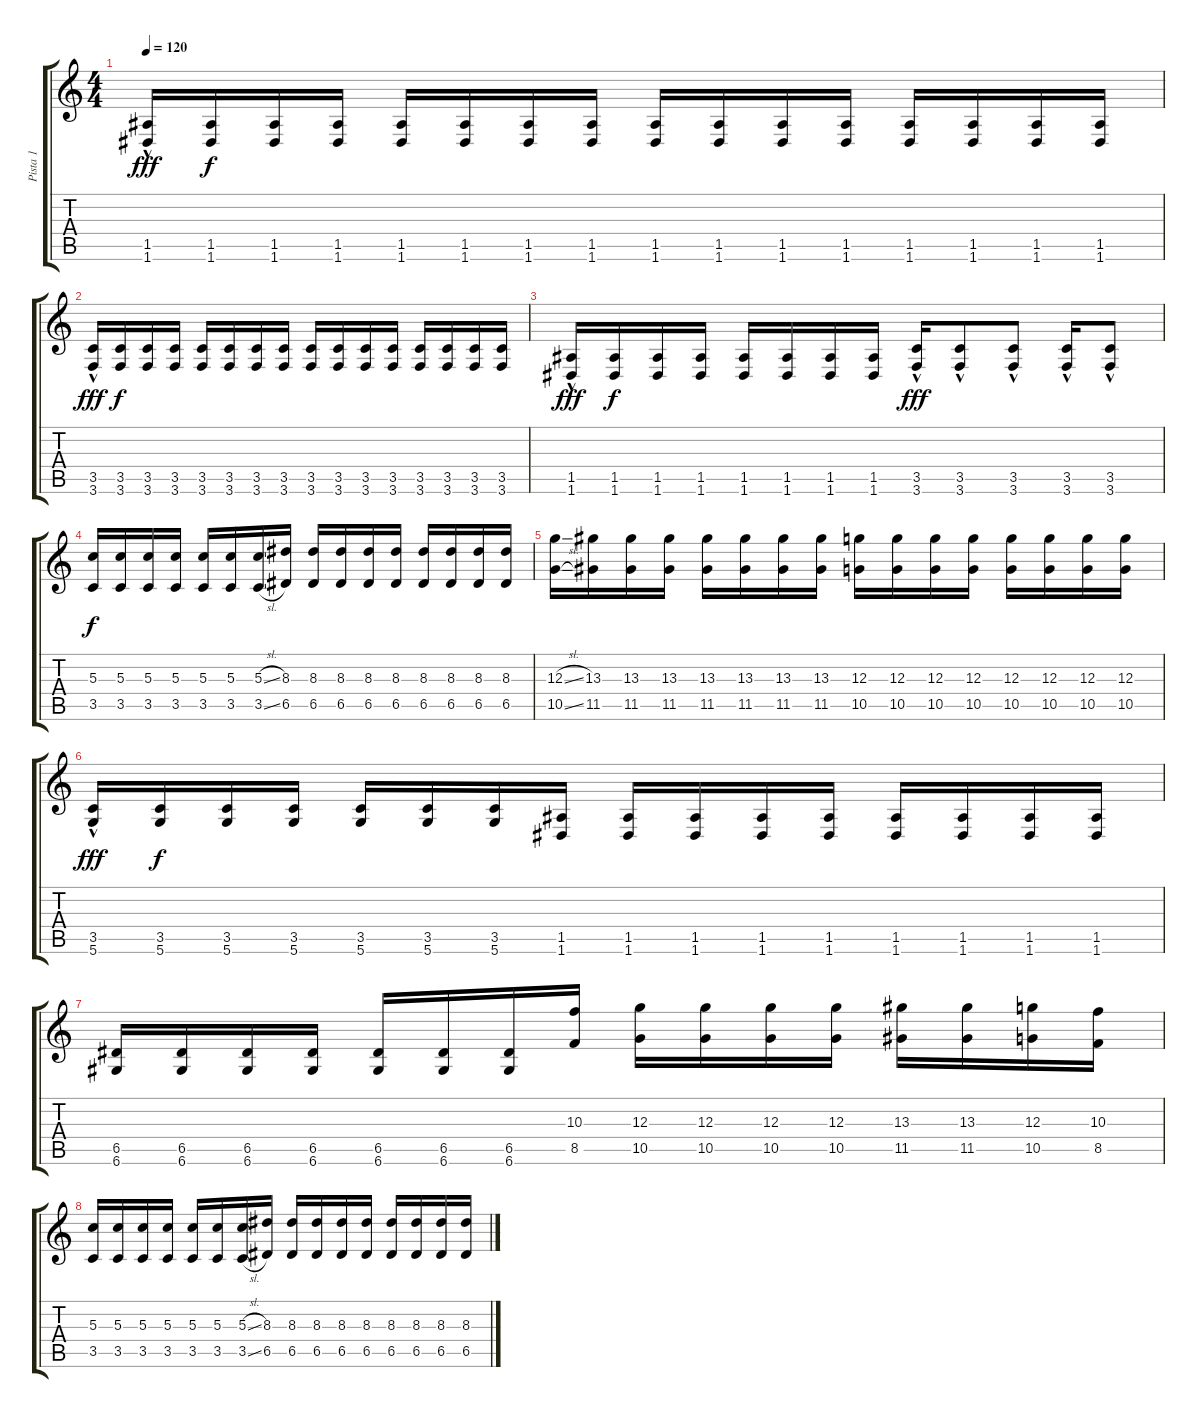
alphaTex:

\track ("Pista 1" "Pista 1") {instrument overdrivenguitar}
\staff {score tabs}
\tuning (E4 B3 G3 D3 A2 D2) {hide}
\ts (4 4)
\tempo 120
\clef g2
\ks c
(1.5{hac} 1.6{hac}).16{dy fff} (1.5 1.6).16{dy f} (1.5 1.6).16 (1.5 1.6).16 (1.5 1.6).16 (1.5 1.6).16 (1.5 1.6).16 (1.5 1.6).16 (1.5 1.6).16 (1.5 1.6).16 (1.5 1.6).16 (1.5 1.6).16 (1.5 1.6).16 (1.5 1.6).16 (1.5 1.6).16 (1.5 1.6).16 |
(3.5{hac} 3.6{hac}).16{dy fff} (3.5 3.6).16{dy f} (3.5 3.6).16 (3.5 3.6).16 (3.5 3.6).16 (3.5 3.6).16 (3.5 3.6).16 (3.5 3.6).16 (3.5 3.6).16 (3.5 3.6).16 (3.5 3.6).16 (3.5 3.6).16 (3.5 3.6).16 (3.5 3.6).16 (3.5 3.6).16 (3.5 3.6).16 |
(1.5{hac} 1.6{hac}).16{dy fff} (1.5 1.6).16{dy f} (1.5 1.6).16 (1.5 1.6).16 (1.5 1.6).16 (1.5 1.6).16 (1.5 1.6).16 (1.5 1.6).16 (3.5{hac} 3.6{hac}).16{dy fff} (3.5{hac} 3.6{hac}).8 (3.5{hac} 3.6{hac}).8 (3.5{hac} 3.6{hac}).16 (3.5{hac} 3.6{hac}).8 |
(5.3 3.5).16{dy f} (5.3 3.5).16 (5.3 3.5).16 (5.3 3.5).16 (5.3 3.5).16 (5.3 3.5).16 (5.3{sl} 3.5{sl}).16 (8.3 6.5).16 (8.3 6.5).16 (8.3 6.5).16 (8.3 6.5).16 (8.3 6.5).16 (8.3 6.5).16 (8.3 6.5).16 (8.3 6.5).16 (8.3 6.5).16 |
(12.3{sl} 10.5{sl}).16 (13.3 11.5).16 (13.3 11.5).16 (13.3 11.5).16 (13.3 11.5).16 (13.3 11.5).16 (13.3 11.5).16 (13.3 11.5).16 (12.3 10.5).16 (12.3 10.5).16 (12.3 10.5).16 (12.3 10.5).16 (12.3 10.5).16 (12.3 10.5).16 (12.3 10.5).16 (12.3 10.5).16 |
(3.5{hac} 5.6{hac}).16{dy fff} (3.5 5.6).16{dy f} (3.5 5.6).16 (3.5 5.6).16 (3.5 5.6).16 (3.5 5.6).16 (3.5 5.6).16 (1.5 1.6).16 (1.5 1.6).16 (1.5 1.6).16 (1.5 1.6).16 (1.5 1.6).16 (1.5 1.6).16 (1.5 1.6).16 (1.5 1.6).16 (1.5 1.6).16 |
(6.5 6.6).16 (6.5 6.6).16 (6.5 6.6).16 (6.5 6.6).16 (6.5 6.6).16 (6.5 6.6).16 (6.5 6.6).16 (10.3 8.5).16 (12.3 10.5).16 (12.3 10.5).16 (12.3 10.5).16 (12.3 10.5).16 (13.3 11.5).16 (13.3 11.5).16 (12.3 10.5).16 (10.3 8.5).16 |
(5.3 3.5).16 (5.3 3.5).16 (5.3 3.5).16 (5.3 3.5).16 (5.3 3.5).16 (5.3 3.5).16 (5.3{sl} 3.5{sl}).16 (8.3 6.5).16 (8.3 6.5).16 (8.3 6.5).16 (8.3 6.5).16 (8.3 6.5).16 (8.3 6.5).16 (8.3 6.5).16 (8.3 6.5).16 (8.3 6.5).16
